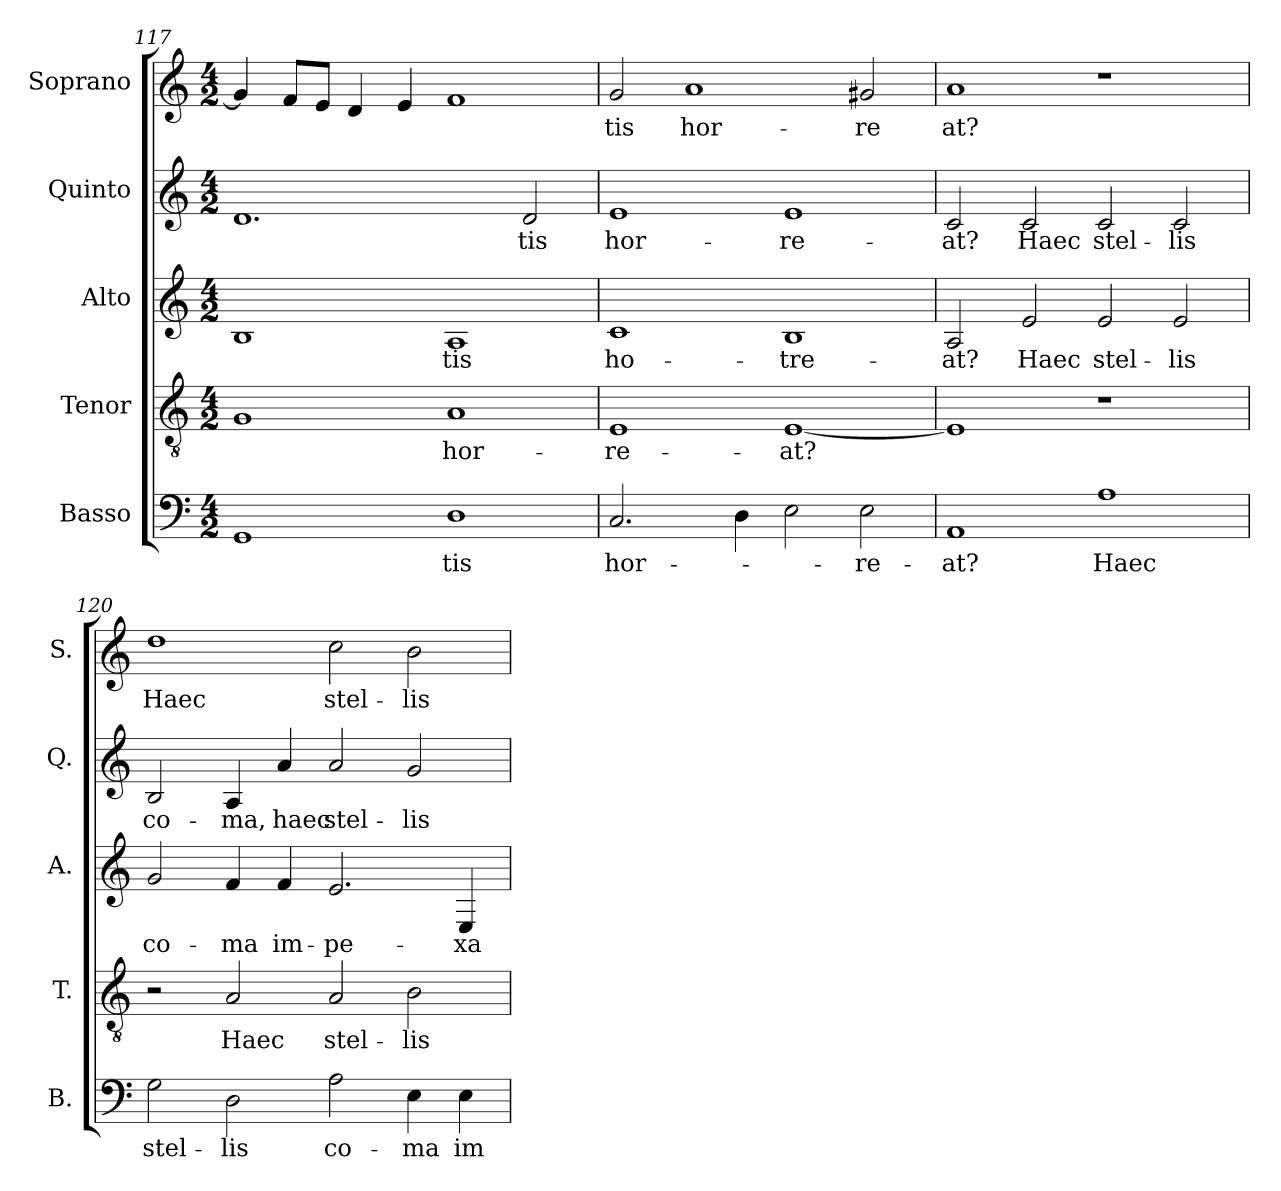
**kern	**text	**kern	**text	**kern	**text	**kern	**text	**kern	**text
*part5	*part5	*part4	*part4	*part3	*part3	*part2	*part2	*part1	*part1
*staff5	*staff5	*staff4	*staff4	*staff3	*staff3	*staff2	*staff2	*staff1	*staff1
*I"Basso	*	*I"Tenor	*	*I"Alto	*	*I"Quinto	*	*I"Soprano	*
*I'B.	*	*I'T.	*	*I'A.	*	*I'Q.	*	*I'S.	*
*clefF4	*	*clefGv2	*	*clefG2	*	*clefG2	*	*clefG2	*
*	*	*ITrd7c12	*	*	*	*	*	*	*
*k[]	*	*k[]	*	*k[]	*	*k[]	*	*k[]	*
*C:	*	*C:	*	*C:	*	*C:	*	*C:	*
*M4/2	*	*M4/2	*	*M4/2	*	*M4/2	*	*M4/2	*
=117	=117	=117	=117	=117	=117	=117	=117	=117	=117
1GGi	.	1GGi	.	1Bi	.	1.di	.	4gi/]	.
.	.	.	.	.	.	.	.	8fi/L	.
.	.	.	.	.	.	.	.	8ei/J	.
.	.	.	.	.	.	.	.	4di/	.
.	.	.	.	.	.	.	.	4ei/	.
!	!LO:LY:b:color=#000000	!	!	!	!	!	!	!	!
!	!	!	!LO:LY:b:color=#000000	!	!	!	!	!	!
!	!	!	!	!	!LO:LY:b:color=#000000	!	!	!	!
1Di	-tis	1AAi	hor-	1Ai	-tis	.	.	1fi	.
!	!	!	!	!	!	!	!LO:LY:b:color=#000000	!	!
.	.	.	.	.	.	2di/	-tis	.	.
=118	=118	=118	=118	=118	=118	=118	=118	=118	=118
!	!LO:LY:b:color=#000000	!	!	!	!	!	!	!	!
!	!	!	!LO:LY:b:color=#000000	!	!	!	!	!	!
!	!	!	!	!	!LO:LY:b:color=#000000	!	!	!	!
!	!	!	!	!	!	!	!LO:LY:b:color=#000000	!	!
!	!	!	!	!	!	!	!	!	!LO:LY:b:color=#000000
2.Ci/	hor-	1EEi	-re-	1ci	ho-	1ei	hor-	2gi/	-tis
!	!	!	!	!	!	!	!	!	!LO:LY:b:color=#000000
.	.	.	.	.	.	.	.	1ai	hor-
4Di\	.	.	.	.	.	.	.	.	.
!	!	!	!LO:LY:b:color=#000000	!	!	!	!	!	!
!	!	!	!	!	!LO:LY:b:color=#000000	!	!	!	!
!	!	!	!	!	!	!	!LO:LY:b:color=#000000	!	!
2Ei\	.	[1EEi	-at?	1Bi	-tre-	1ei	-re-	.	.
!	!LO:LY:b:color=#000000	!	!	!	!	!	!	!	!
!	!	!	!	!	!	!	!	!	!LO:LY:b:color=#000000
2Ei\	-re-	.	.	.	.	.	.	2g#Xi/	-re
=119	=119	=119	=119	=119	=119	=119	=119	=119	=119
!	!LO:LY:b:color=#000000	!	!	!	!	!	!	!	!
!	!	!	!	!	!LO:LY:b:color=#000000	!	!	!	!
!	!	!	!	!	!	!	!LO:LY:b:color=#000000	!	!
!	!	!	!	!	!	!	!	!	!LO:LY:b:color=#000000
1AAi	-at?	1EEi]	.	2Ai/	-at?	2ci/	-at?	1ai	at?
!	!	!	!	!	!LO:LY:b:color=#000000	!	!	!	!
!	!	!	!	!	!	!	!LO:LY:b:color=#000000	!	!
.	.	.	.	2ei/	Haec	2ci/	Haec	.	.
!	!LO:LY:b:color=#000000	!	!	!	!	!	!	!	!
!	!	!	!	!	!LO:LY:b:color=#000000	!	!	!	!
!	!	!	!	!	!	!	!LO:LY:b:color=#000000	!	!
1Ai	Haec	1r	.	2ei/	stel-	2ci/	stel-	1r	.
!	!	!	!	!	!LO:LY:b:color=#000000	!	!	!	!
!	!	!	!	!	!	!	!LO:LY:b:color=#000000	!	!
.	.	.	.	2ei/	-lis	2ci/	-lis	.	.
!!LO:LB:g=z
=120	=120	=120	=120	=120	=120	=120	=120	=120	=120
!	!LO:LY:b:color=#000000	!	!	!	!	!	!	!	!
!	!	!	!	!	!LO:LY:b:color=#000000	!	!	!	!
!	!	!	!	!	!	!	!LO:LY:b:color=#000000	!	!
!	!	!	!	!	!	!	!	!	!LO:LY:b:color=#000000
2Gi\	stel-	2r	.	2gi/	co-	2Bi/	co-	1ddi	Haec
!	!LO:LY:b:color=#000000	!	!	!	!	!	!	!	!
!	!	!	!LO:LY:b:color=#000000	!	!	!	!	!	!
!	!	!	!	!	!LO:LY:b:color=#000000	!	!	!	!
!	!	!	!	!	!	!	!LO:LY:b:color=#000000	!	!
2Di\	-lis	2AAi/	Haec	4fi/	-ma	4Ai/	-ma,	.	.
!	!	!	!	!	!LO:LY:b:color=#000000	!	!	!	!
!	!	!	!	!	!	!	!LO:LY:b:color=#000000	!	!
.	.	.	.	4fi/	im-	4ai/	haec	.	.
!	!LO:LY:b:color=#000000	!	!	!	!	!	!	!	!
!	!	!	!LO:LY:b:color=#000000	!	!	!	!	!	!
!	!	!	!	!	!LO:LY:b:color=#000000	!	!	!	!
!	!	!	!	!	!	!	!LO:LY:b:color=#000000	!	!
!	!	!	!	!	!	!	!	!	!LO:LY:b:color=#000000
2Ai\	co-	2AAi/	stel-	2.ei/	-pe-	2ai/	stel-	2cci\	stel-
!	!LO:LY:b:color=#000000	!	!	!	!	!	!	!	!
!	!	!	!LO:LY:b:color=#000000	!	!	!	!	!	!
!	!	!	!	!	!	!	!LO:LY:b:color=#000000	!	!
!	!	!	!	!	!	!	!	!	!LO:LY:b:color=#000000
4Ei\	-ma	2BBi\	-lis	.	.	2gi/	-lis	2bi\	-lis
!	!LO:LY:b:color=#000000	!	!	!	!	!	!	!	!
!	!	!	!	!	!LO:LY:b:color=#000000	!	!	!	!
4Ei\	im-	.	.	4Ei/	-xa	.	.	.	.
=	=	=	=	=	=	=	=	=	=
*-	*-	*-	*-	*-	*-	*-	*-	*-	*-
